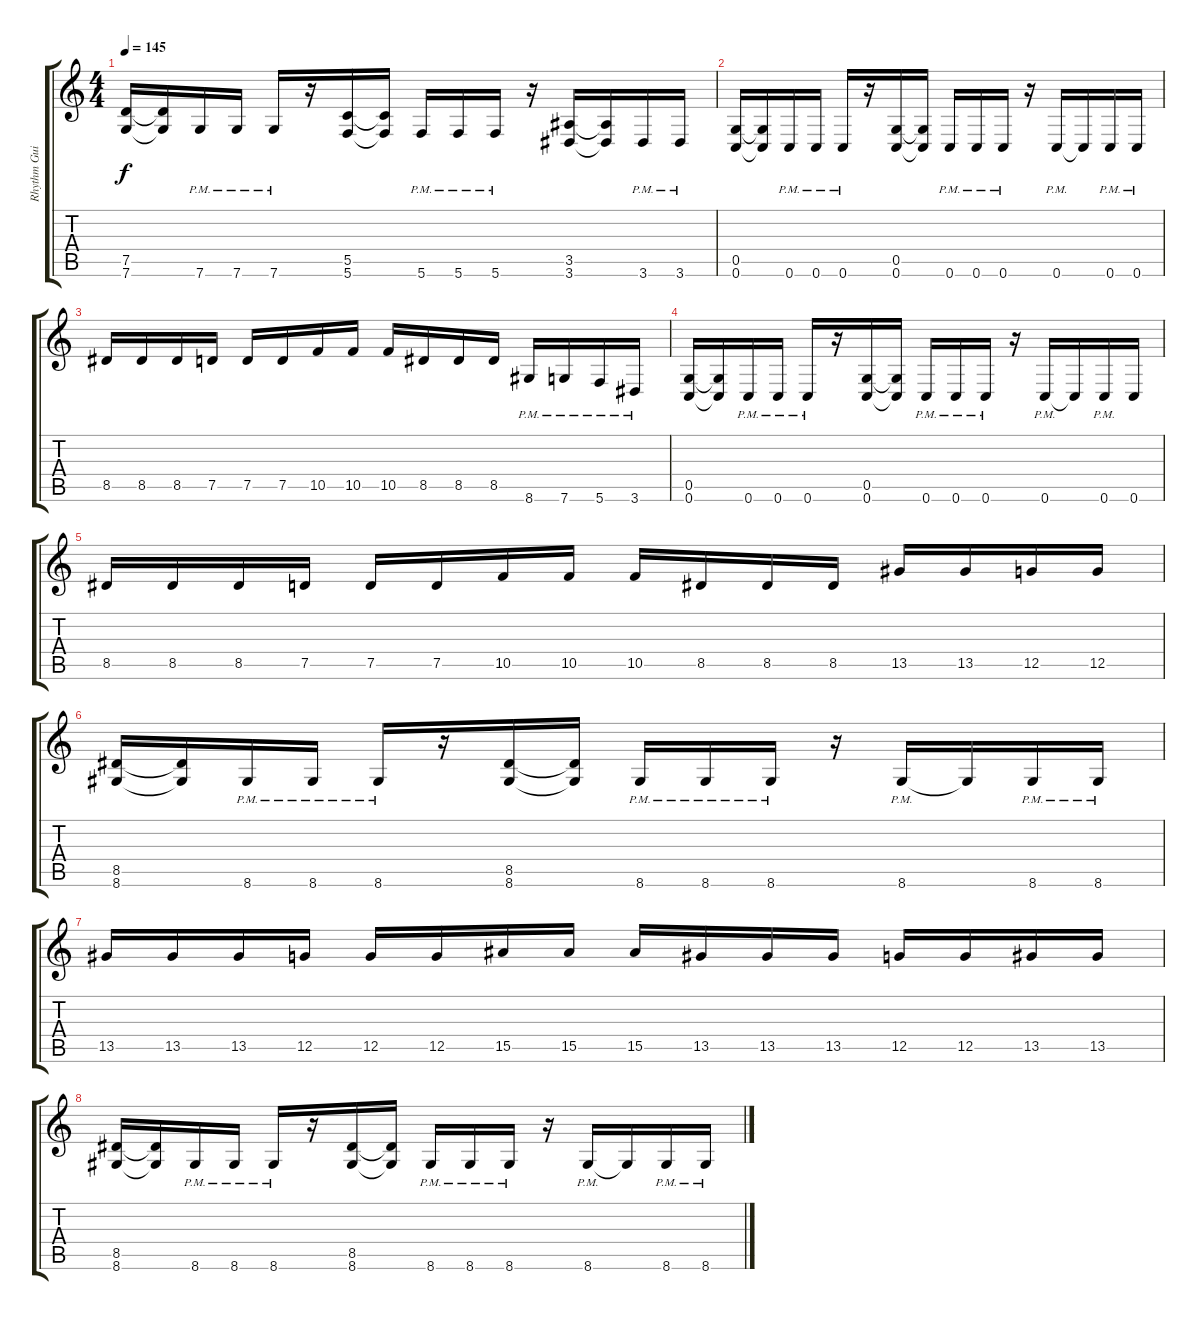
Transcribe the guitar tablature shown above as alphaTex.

\track ("Rhythm Guitar 1" "Rhythm Gui") {instrument distortionguitar}
\staff {score tabs}
\tuning (D4 A3 F3 C3 G2 C2) {hide}
\ts (4 4)
\tempo 145
\clef g2
\ks c
(7.5 7.6).16{dy f} (7.5{t} 7.6{t}).16 7.6{pm}.16 7.6{pm}.16 7.6{pm}.16 r.16 (5.5 5.6).16 (5.5{t} 5.6{t}).16 5.6{pm}.16 5.6{pm}.16 5.6{pm}.16 r.16 (3.5 3.6).16 (3.5{t} 3.6{t}).16 3.6{pm}.16 3.6{pm}.16 |
(0.5 0.6).16 (0.5{t} 0.6{t}).16 0.6{pm}.16 0.6{pm}.16 0.6{pm}.16 r.16 (0.5 0.6).16 (0.5{t} 0.6{t}).16 0.6{pm}.16 0.6{pm}.16 0.6{pm}.16 r.16 0.6{pm}.16 0.6{t}.16 0.6{pm}.16 0.6{pm}.16 |
8.5.16 8.5.16 8.5.16 7.5.16 7.5.16 7.5.16 10.5.16 10.5.16 10.5.16 8.5.16 8.5.16 8.5.16 8.6{pm}.16 7.6{pm}.16 5.6{pm}.16 3.6{pm}.16 |
(0.5 0.6).16 (0.5{t} 0.6{t}).16 0.6{pm}.16 0.6{pm}.16 0.6{pm}.16 r.16 (0.5 0.6).16 (0.5{t} 0.6{t}).16 0.6{pm}.16 0.6{pm}.16 0.6{pm}.16 r.16 0.6{pm}.16 0.6{t}.16 0.6{pm}.16 0.6.16 |
8.5.16 8.5.16 8.5.16 7.5.16 7.5.16 7.5.16 10.5.16 10.5.16 10.5.16 8.5.16 8.5.16 8.5.16 13.5.16 13.5.16 12.5.16 12.5.16 |
(8.5 8.6).16 (8.5{t} 8.6{t}).16 8.6{pm}.16 8.6{pm}.16 8.6{pm}.16 r.16 (8.5 8.6).16 (8.5{t} 8.6{t}).16 8.6{pm}.16 8.6{pm}.16 8.6{pm}.16 r.16 8.6{pm}.16 8.6{t}.16 8.6{pm}.16 8.6{pm}.16 |
13.5.16 13.5.16 13.5.16 12.5.16 12.5.16 12.5.16 15.5.16 15.5.16 15.5.16 13.5.16 13.5.16 13.5.16 12.5.16 12.5.16 13.5.16 13.5.16 |
(8.5 8.6).16 (8.5{t} 8.6{t}).16 8.6{pm}.16 8.6{pm}.16 8.6{pm}.16 r.16 (8.5 8.6).16 (8.5{t} 8.6{t}).16 8.6{pm}.16 8.6{pm}.16 8.6{pm}.16 r.16 8.6{pm}.16 8.6{t}.16 8.6{pm}.16 8.6{pm}.16
